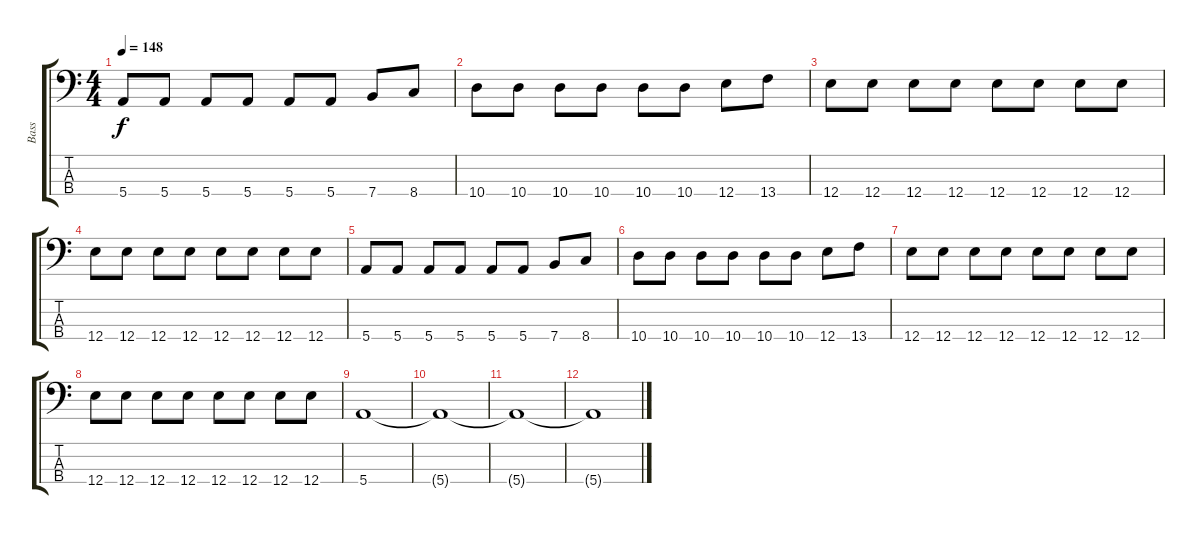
\track ("Bass" "Bass") {instrument electricbassfinger}
\staff {score tabs}
\tuning (G2 D2 A1 E1) {hide}
\ts (4 4)
\tempo 148
\clef f4
\ks c
5.4.8{dy f} 5.4.8 5.4.8 5.4.8 5.4.8 5.4.8 7.4.8 8.4.8 |
10.4.8 10.4.8 10.4.8 10.4.8 10.4.8 10.4.8 12.4.8 13.4.8 |
12.4.8 12.4.8 12.4.8 12.4.8 12.4.8 12.4.8 12.4.8 12.4.8 |
12.4.8 12.4.8 12.4.8 12.4.8 12.4.8 12.4.8 12.4.8 12.4.8 |
5.4.8 5.4.8 5.4.8 5.4.8 5.4.8 5.4.8 7.4.8 8.4.8 |
10.4.8 10.4.8 10.4.8 10.4.8 10.4.8 10.4.8 12.4.8 13.4.8 |
12.4.8 12.4.8 12.4.8 12.4.8 12.4.8 12.4.8 12.4.8 12.4.8 |
12.4.8 12.4.8 12.4.8 12.4.8 12.4.8 12.4.8 12.4.8 12.4.8 |
5.4.1 |
5.4{t}.1 |
5.4{t}.1 |
5.4{t}.1
